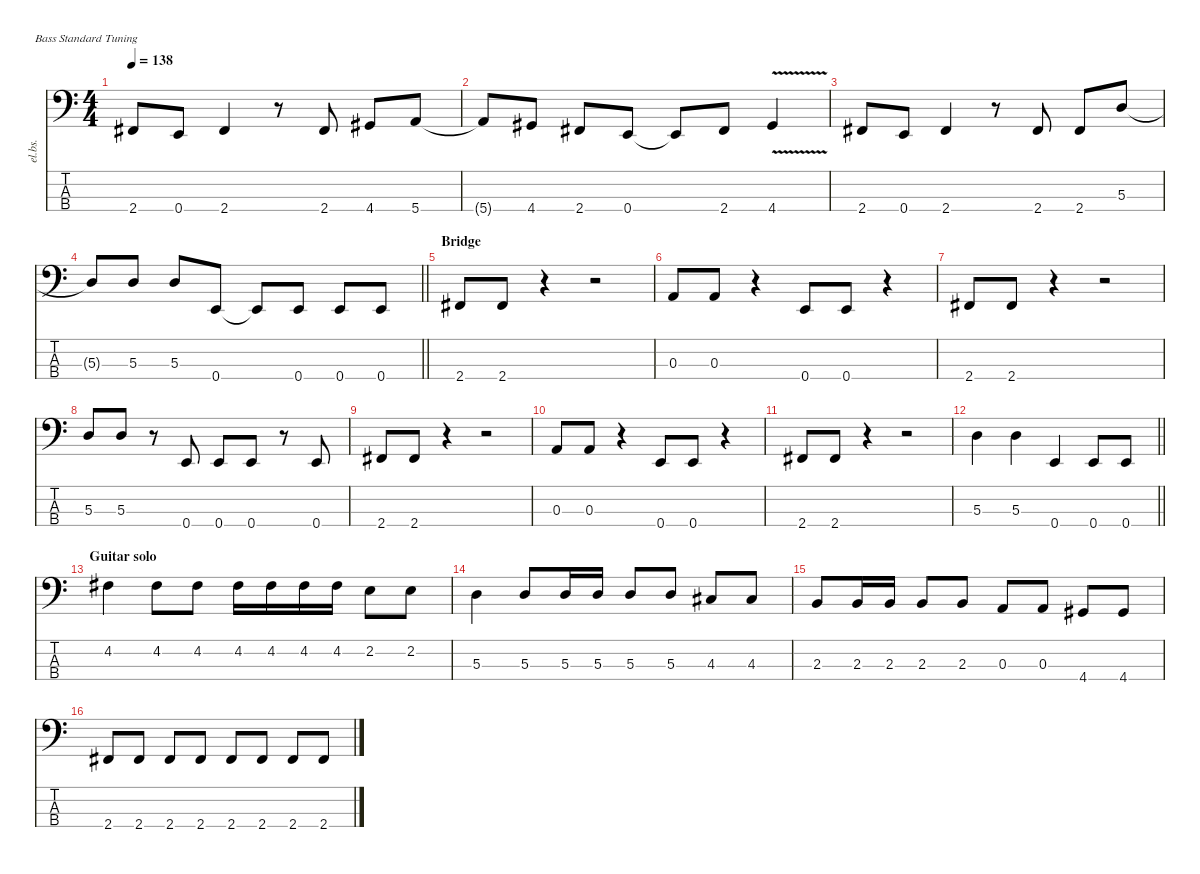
\defaultSystemsLayout 4
\hideDynamics
\bracketExtendMode nobrackets
\otherSystemsTrackNameOrientation horizontal
\track ("Bass" "el.bs.") {instrument electricbassfinger}
\staff {score tabs}
\tuning (G2 D2 A1 E1)
\ts (4 4)
\tempo 138
\clef f4
\ks c
2.4{acc #}.8{dy f beam Up} 0.4.8{beam Up} 2.4{acc #}.4{beam Up} r.8{beam Up} 2.4{acc #}.8{beam Up} 4.4{acc #}.8{beam Up} 5.4.8{beam Up} |
5.4{t}.8{beam Up} 4.4{acc #}.8{beam Up} 2.4{acc #}.8{beam Up} 0.4.8{beam Up} 0.4{t}.8{beam Up} 2.4{acc #}.8{beam Up} 4.4{v acc #}.4{beam Up} |
2.4{acc #}.8{beam Up} 0.4.8{beam Up} 2.4{acc #}.4{beam Up} r.8{beam Up} 2.4{acc #}.8{beam Up} 2.4{acc #}.8{beam Up} 5.3.8{beam Up} |
\barLineRight lightlight
5.3{t}.8{beam Up} 5.3.8{beam Up} 5.3.8{beam Up} 0.4.8{beam Up} 0.4{t}.8{beam Up} 0.4.8{beam Up} 0.4.8{beam Up} 0.4.8{beam Up} |
\section ("" "Bridge")
2.4{acc #}.8{beam Up} 2.4{acc #}.8{beam Up} r.4{beam Up} r.2{beam Up} |
0.3.8{beam Up} 0.3.8{beam Up} r.4{beam Up} 0.4.8{beam Up} 0.4.8{beam Up} r.4{beam Up} |
2.4{acc #}.8{beam Up} 2.4{acc #}.8{beam Up} r.4{beam Up} r.2{beam Up} |
5.3.8{beam Up} 5.3.8{beam Up} r.8{beam Up} 0.4.8{beam Up} 0.4.8{beam Up} 0.4.8{beam Up} r.8{beam Up} 0.4.8{beam Up} |
2.4{acc #}.8{beam Up} 2.4{acc #}.8{beam Up} r.4{beam Up} r.2{beam Up} |
0.3.8{beam Up} 0.3.8{beam Up} r.4{beam Up} 0.4.8{beam Up} 0.4.8{beam Up} r.4{beam Up} |
2.4{acc #}.8{beam Up} 2.4{acc #}.8{beam Up} r.4{beam Up} r.2{beam Up} |
\barLineRight lightlight
5.3.4{beam Down} 5.3.4{beam Down} 0.4.4{beam Up} 0.4.8{beam Up} 0.4.8{beam Up} |
\section ("" "Guitar solo")
4.2{acc #}.4{beam Down} 4.2{acc #}.8{beam Down} 4.2{acc #}.8{beam Down} 4.2{acc #}.16{beam Down} 4.2{acc #}.16{beam Down} 4.2{acc #}.16{beam Down} 4.2{acc #}.16{beam Down} 2.2.8{beam Down} 2.2.8{beam Down} |
5.3.4{beam Down} 5.3.8{beam Up} 5.3.16{beam Up} 5.3.16{beam Up} 5.3.8{beam Up} 5.3.8{beam Up} 4.3{acc #}.8{beam Up} 4.3{acc #}.8{beam Up} |
2.3.8{beam Up} 2.3.16{beam Up} 2.3.16{beam Up} 2.3.8{beam Up} 2.3.8{beam Up} 0.3.8{beam Up} 0.3.8{beam Up} 4.4{acc #}.8{beam Up} 4.4{acc #}.8{beam Up} |
2.4{acc #}.8{beam Up} 2.4{acc #}.8{beam Up} 2.4{acc #}.8{beam Up} 2.4{acc #}.8{beam Up} 2.4{acc #}.8{beam Up} 2.4{acc #}.8{beam Up} 2.4{acc #}.8{beam Up} 2.4{acc #}.8{beam Up}
